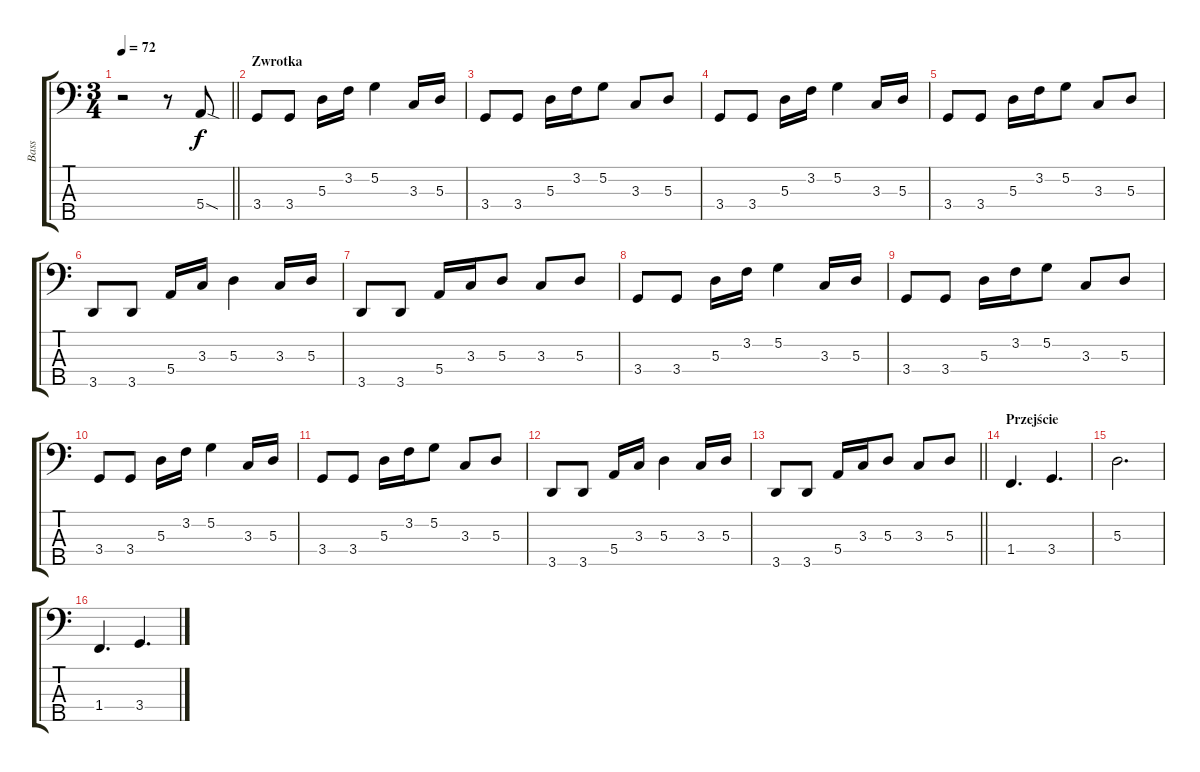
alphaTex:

\track ("Bass" "Bass") {instrument electricbassfinger}
\staff {score tabs}
\tuning (G2 D2 A1 E1 B0) {hide}
\ts (3 4)
\tempo 72
\clef f4
\barLineRight lightlight
\ks c
r.2{dy f} r.8 5.4{sod}.8 |
\section ("" "Zwrotka")
3.4.8 3.4.8 5.3.16 3.2.16 5.2.4 3.3.16 5.3.16 |
3.4.8 3.4.8 5.3.16 3.2.16 5.2.8 3.3.8 5.3.8 |
3.4.8 3.4.8 5.3.16 3.2.16 5.2.4 3.3.16 5.3.16 |
3.4.8 3.4.8 5.3.16 3.2.16 5.2.8 3.3.8 5.3.8 |
3.5.8 3.5.8 5.4.16 3.3.16 5.3.4 3.3.16 5.3.16 |
3.5.8 3.5.8 5.4.16 3.3.16 5.3.8 3.3.8 5.3.8 |
3.4.8 3.4.8 5.3.16 3.2.16 5.2.4 3.3.16 5.3.16 |
3.4.8 3.4.8 5.3.16 3.2.16 5.2.8 3.3.8 5.3.8 |
3.4.8 3.4.8 5.3.16 3.2.16 5.2.4 3.3.16 5.3.16 |
3.4.8 3.4.8 5.3.16 3.2.16 5.2.8 3.3.8 5.3.8 |
3.5.8 3.5.8 5.4.16 3.3.16 5.3.4 3.3.16 5.3.16 |
\barLineRight lightlight
3.5.8 3.5.8 5.4.16 3.3.16 5.3.8 3.3.8 5.3.8 |
\section ("" "Przejście")
1.4.4{d} 3.4.4{d} |
5.3.2{d} |
1.4.4{d} 3.4.4{d}
